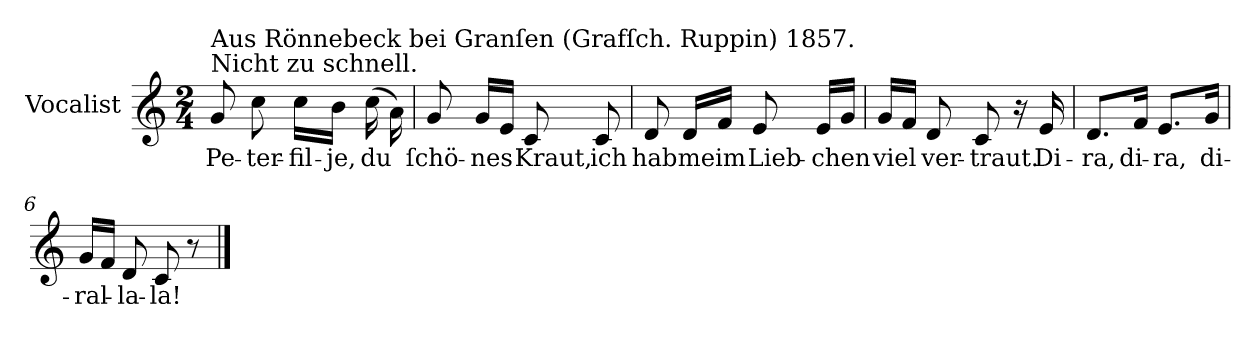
**kern	**text
*part1	*part1
*staff1	*staff1
*I"Vocalist	*
*k[]	*
*C:	*
*M2/4	*
=1	=1
!LO:TX:a:t=Nicht zu schnell.	!
!LO:TX:a:t=Aus Rönnebeck bei Granſen (Grafſch. Ruppin) 1857.	!
8g	Pe-
8cc	-ter-
16ccLL	-fil-
16bJJ	-je,
(16cc	du
16a\)	.
=2	=2
8g	ſchö-
16gLL	-nes
16eJJ	.
8c	Kraut,
8c	ich
=3	=3
8d	hab
16dLL	meim
16fJJ	.
8e	Lieb-
16eLL	-chen
16gJJ	.
=4	=4
16gLL	viel
16fJJ	.
8d	ver-
8c	-traut.
16r	.
16e	Di-
=5	=5
8.dL	-ra,
16fJk	di-
8.eL	-ra,
16gJk	di-
=6	=6
16gLL	-ral-
16fJJ	.
8d	-la-
8c	-la!
8r	.
==	==
*-	*-
